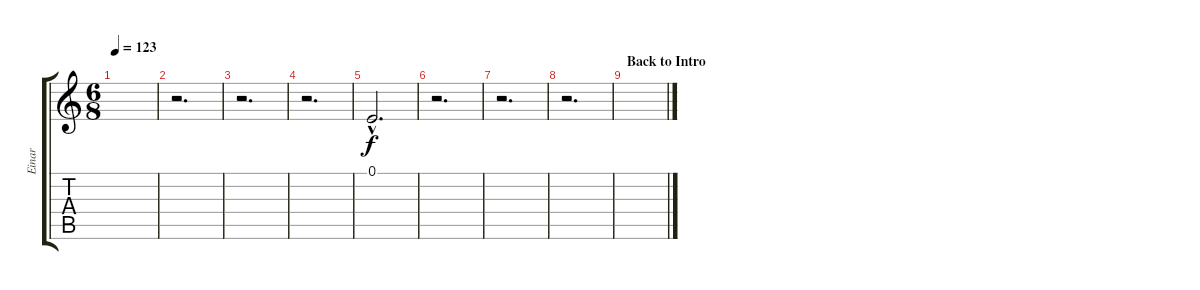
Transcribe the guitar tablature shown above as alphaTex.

\track ("Einar" "Einar") {instrument stringensemble1}
\staff {score tabs}
\tuning (E4 B3 G3 D3 A2 E2) {hide}
\ts (6 8)
\tempo 123
\clef g2
\ks c
|
r.2{d} |
r.2{d} |
r.2{d} |
0.1{hac}.2{d} |
r.2{d} |
r.2{d} |
r.2{d} |
\section ("" "Back to Intro")
